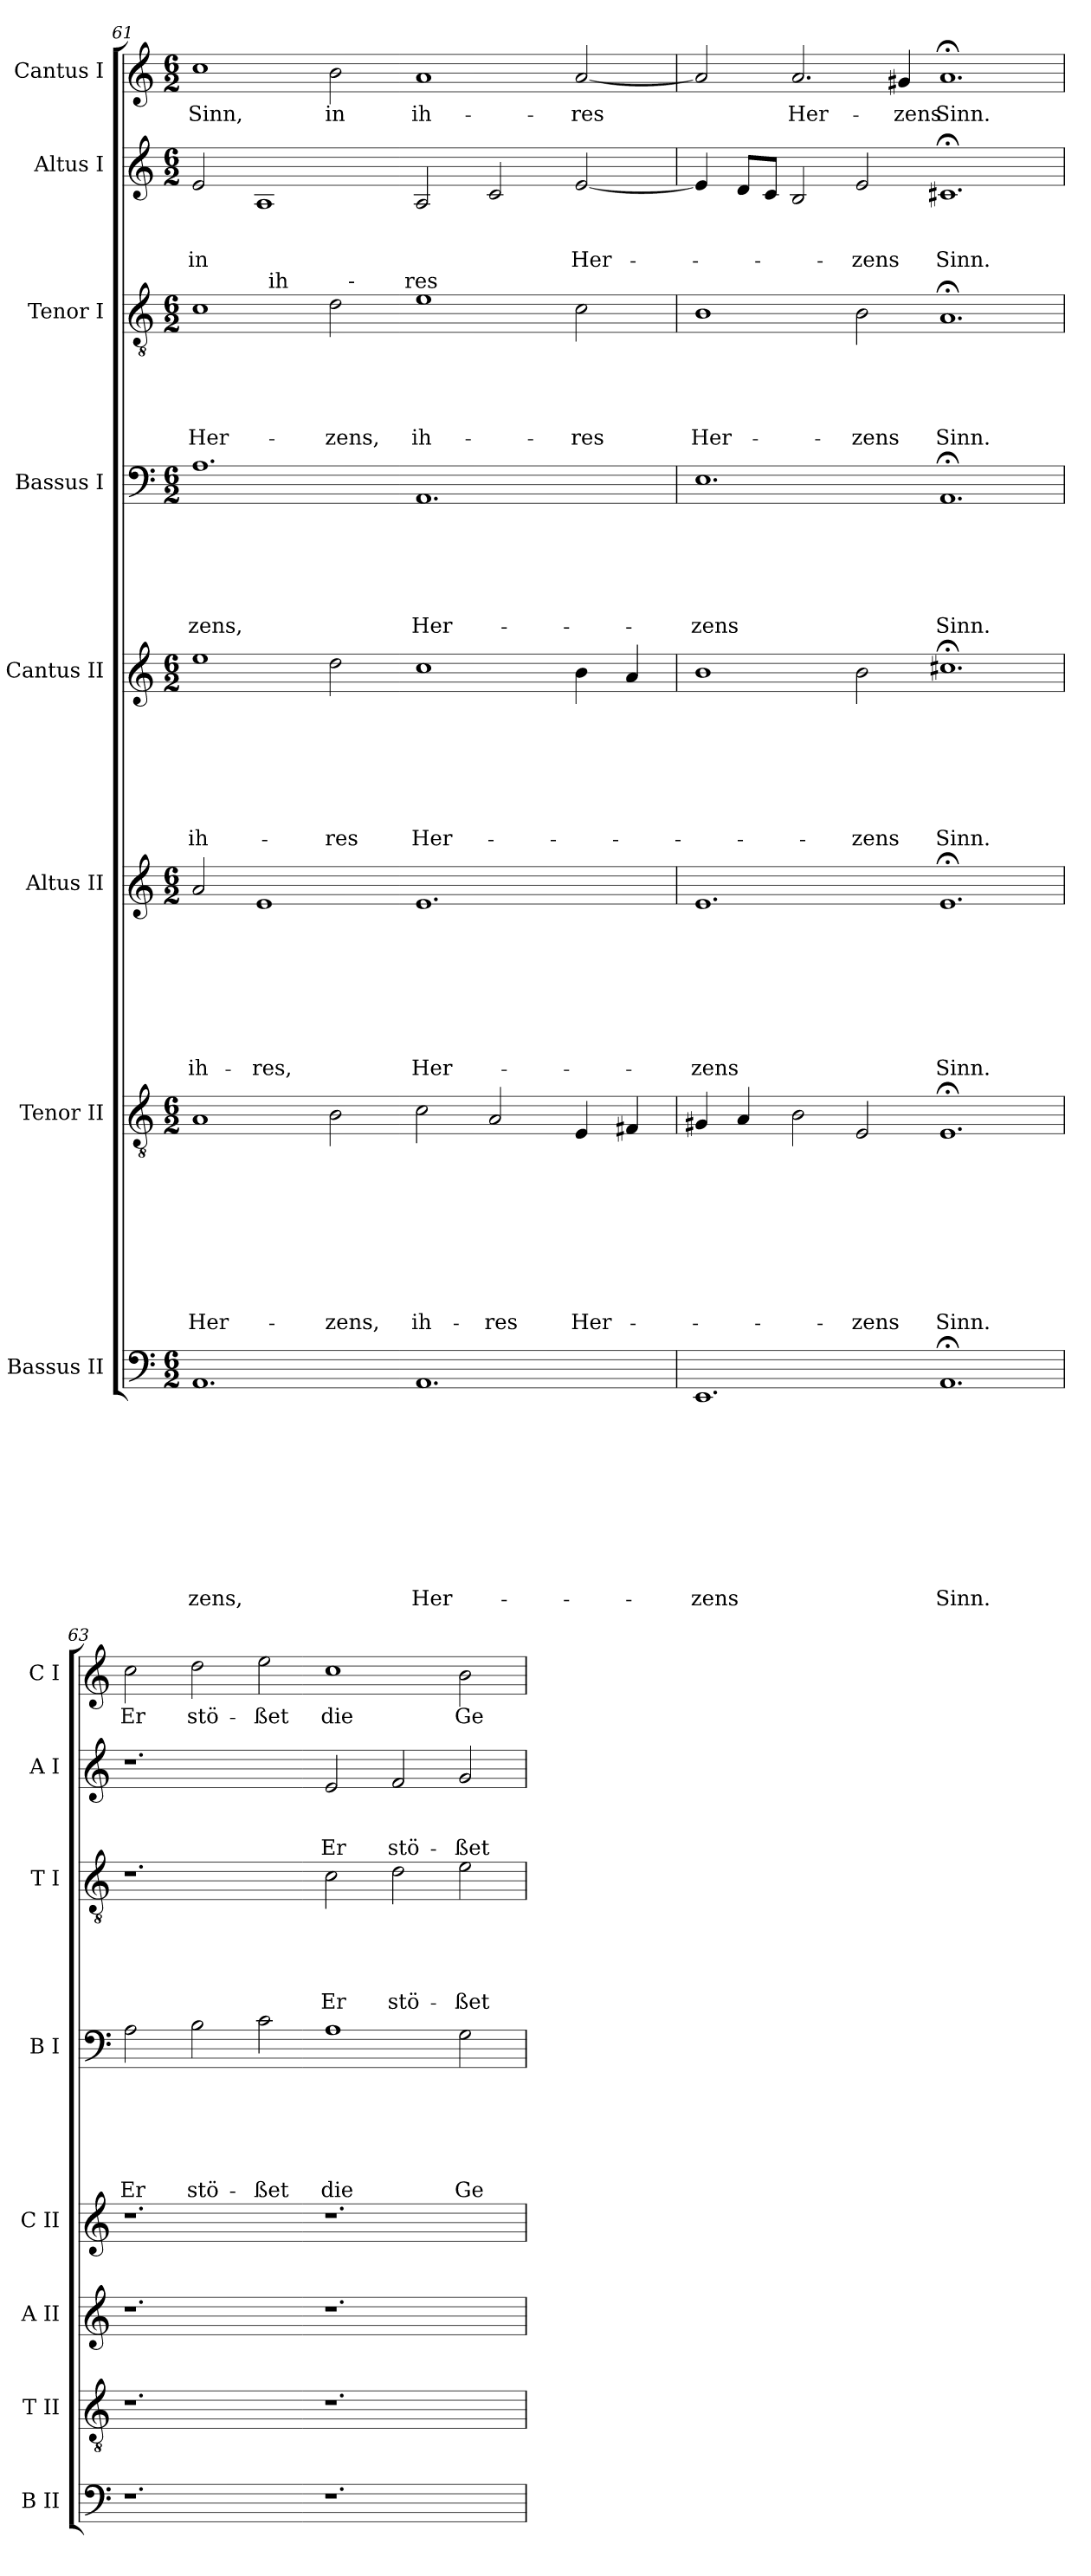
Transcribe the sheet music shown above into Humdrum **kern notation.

**kern	**text	**text	**text	**text	**text	**text	**text	**text	**text	**text	**kern	**text	**text	**text	**text	**text	**text	**text	**text	**text	**kern	**text	**text	**text	**text	**text	**text	**text	**text	**kern	**text	**text	**text	**text	**text	**text	**text	**kern	**text	**text	**text	**text	**text	**text	**kern	**text	**text	**text	**text	**text	**kern	**text	**text	**text	**kern	**text
*part8	*part8	*part8	*part8	*part8	*part8	*part8	*part8	*part8	*part8	*part8	*part7	*part7	*part7	*part7	*part7	*part7	*part7	*part7	*part7	*part7	*part6	*part6	*part6	*part6	*part6	*part6	*part6	*part6	*part6	*part5	*part5	*part5	*part5	*part5	*part5	*part5	*part5	*part4	*part4	*part4	*part4	*part4	*part4	*part4	*part3	*part3	*part3	*part3	*part3	*part3	*part2	*part2	*part2	*part2	*part1	*part1
*staff8	*staff8	*staff8	*staff8	*staff8	*staff8	*staff8	*staff8	*staff8	*staff8	*staff8	*staff7	*staff7	*staff7	*staff7	*staff7	*staff7	*staff7	*staff7	*staff7	*staff7	*staff6	*staff6	*staff6	*staff6	*staff6	*staff6	*staff6	*staff6	*staff6	*staff5	*staff5	*staff5	*staff5	*staff5	*staff5	*staff5	*staff5	*staff4	*staff4	*staff4	*staff4	*staff4	*staff4	*staff4	*staff3	*staff3	*staff3	*staff3	*staff3	*staff3	*staff2	*staff2	*staff2	*staff2	*staff1	*staff1
*I"Bassus II	*	*	*	*	*	*	*	*	*	*	*I"Tenor II	*	*	*	*	*	*	*	*	*	*I"Altus II	*	*	*	*	*	*	*	*	*I"Cantus II	*	*	*	*	*	*	*	*I"Bassus I	*	*	*	*	*	*	*I"Tenor I	*	*	*	*	*	*I"Altus I	*	*	*	*I"Cantus I	*
*I'B II	*	*	*	*	*	*	*	*	*	*	*I'T II	*	*	*	*	*	*	*	*	*	*I'A II	*	*	*	*	*	*	*	*	*I'C II	*	*	*	*	*	*	*	*I'B I	*	*	*	*	*	*	*I'T I	*	*	*	*	*	*I'A I	*	*	*	*I'C I	*
*clefF4	*	*	*	*	*	*	*	*	*	*	*clefGv2	*	*	*	*	*	*	*	*	*	*clefG2	*	*	*	*	*	*	*	*	*clefG2	*	*	*	*	*	*	*	*clefF4	*	*	*	*	*	*	*clefGv2	*	*	*	*	*	*clefG2	*	*	*	*clefG2	*
*k[]	*	*	*	*	*	*	*	*	*	*	*k[]	*	*	*	*	*	*	*	*	*	*k[]	*	*	*	*	*	*	*	*	*k[]	*	*	*	*	*	*	*	*k[]	*	*	*	*	*	*	*k[]	*	*	*	*	*	*k[]	*	*	*	*k[]	*
*C:	*	*	*	*	*	*	*	*	*	*	*C:	*	*	*	*	*	*	*	*	*	*C:	*	*	*	*	*	*	*	*	*C:	*	*	*	*	*	*	*	*C:	*	*	*	*	*	*	*C:	*	*	*	*	*	*C:	*	*	*	*C:	*
*M6/2	*	*	*	*	*	*	*	*	*	*	*M6/2	*	*	*	*	*	*	*	*	*	*M6/2	*	*	*	*	*	*	*	*	*M6/2	*	*	*	*	*	*	*	*M6/2	*	*	*	*	*	*	*M6/2	*	*	*	*	*	*M6/2	*	*	*	*M6/2	*
=61	=61	=61	=61	=61	=61	=61	=61	=61	=61	=61	=61	=61	=61	=61	=61	=61	=61	=61	=61	=61	=61	=61	=61	=61	=61	=61	=61	=61	=61	=61	=61	=61	=61	=61	=61	=61	=61	=61	=61	=61	=61	=61	=61	=61	=61	=61	=61	=61	=61	=61	=61	=61	=61	=61	=61	=61
!	!	!	!	!	!	!	!	!	!	!LO:LY:b	!	!	!	!	!	!	!	!	!	!LO:LY:b	!	!	!	!	!	!	!	!	!LO:LY:b	!	!	!	!	!	!	!	!LO:LY:b	!	!	!	!	!	!	!LO:LY:b	!	!	!	!	!	!LO:LY:b	!	!	!	!LO:LY:b	!	!LO:LY:b
*	*	*	*	*	*	*	*	*	*	*	*	*	*	*	*	*	*	*	*	*	*	*	*	*	*	*	*	*	*	*	*	*	*	*	*	*	*	*	*	*	*	*	*	*	*^	*	*	*	*	*	*	*	*	*	*	*
*	*	*	*	*	*	*	*	*	*	*	*	*	*	*	*	*	*	*	*	*	*	*	*	*	*	*	*	*	*	*	*	*	*	*	*	*	*	*	*	*	*	*	*	*	*	*^	*	*	*	*	*	*	*	*	*	*	*
*	*	*	*	*	*	*	*	*	*	*	*	*	*	*	*	*	*	*	*	*	*	*	*	*	*	*	*	*	*	*	*	*	*	*	*	*	*	*	*	*	*	*	*	*	*	*	*^	*	*	*	*	*	*	*	*	*	*	*
1.AA	.	.	.	.	.	.	.	.	.	-zens,	1A	.	.	.	.	.	.	.	.	Her-	2a/	.	.	.	.	.	.	.	ih-	1ee	.	.	.	.	.	.	ih-	1.A	.	.	.	.	.	-zens,	1c	2ryy	1ryy	1ryy	.	.	.	.	Her-	2e/	.	.	in	1cc	Sinn,
!	!	!	!	!	!	!	!	!	!	!	!	!	!	!	!	!	!	!	!	!	!	!	!	!	!	!	!	!	!LO:LY:b	!	!	!	!	!	!	!	!	!	!	!	!	!	!	!	!	!	!	!	!	!	!	!	!	!	!	!	!	!	!
.	.	.	.	.	.	.	.	.	.	.	.	.	.	.	.	.	.	.	.	.	1e	.	.	.	.	.	.	.	-res,	.	.	.	.	.	.	.	.	.	.	.	.	.	.	.	.	32ryy	.	.	.	.	.	.	.	1A	.	.	.	.	.
!	!	!	!	!	!	!	!	!	!	!	!	!	!	!	!	!	!	!	!	!	!	!	!	!	!	!	!	!	!	!	!	!	!	!	!	!	!	!	!	!	!	!	!	!	!	!LO:TX:a:t=ih	!	!	!	!	!	!	!	!	!	!	!	!	!
.	.	.	.	.	.	.	.	.	.	.	.	.	.	.	.	.	.	.	.	.	.	.	.	.	.	.	.	.	.	.	.	.	.	.	.	.	.	.	.	.	.	.	.	.	.	1ryy	.	.	.	.	.	.	.	.	.	.	.	.	.
!	!	!	!	!	!	!	!	!	!	!	!	!	!	!	!	!	!	!	!	!LO:LY:b	!	!	!	!	!	!	!	!	!	!	!	!	!	!	!	!	!LO:LY:b	!	!	!	!	!	!	!	!	!	!	!	!	!	!	!	!LO:LY:b	!	!	!	!	!	!LO:LY:b
.	.	.	.	.	.	.	.	.	.	.	2B\	.	.	.	.	.	.	.	.	-zens,	.	.	.	.	.	.	.	.	.	2dd\	.	.	.	.	.	.	-res	.	.	.	.	.	.	.	2d\	.	16ryy	4...ryy	.	.	.	.	-zens,	.	.	.	.	2b\	in
!	!	!	!	!	!	!	!	!	!	!	!	!	!	!	!	!	!	!	!	!	!	!	!	!	!	!	!	!	!	!	!	!	!	!	!	!	!	!	!	!	!	!	!	!	!	!	!LO:TX:a:t=-	!	!	!	!	!	!	!	!	!	!	!	!
.	.	.	.	.	.	.	.	.	.	.	.	.	.	.	.	.	.	.	.	.	.	.	.	.	.	.	.	.	.	.	.	.	.	.	.	.	.	.	.	.	.	.	.	.	.	.	1ryy	.	.	.	.	.	.	.	.	.	.	.	.
!	!	!	!	!	!	!	!	!	!	!	!	!	!	!	!	!	!	!	!	!	!	!	!	!	!	!	!	!	!	!	!	!	!	!	!	!	!	!	!	!	!	!	!	!	!	!	!	!LO:TX:a:t=res	!	!	!	!	!	!	!	!	!	!	!
.	.	.	.	.	.	.	.	.	.	.	.	.	.	.	.	.	.	.	.	.	.	.	.	.	.	.	.	.	.	.	.	.	.	.	.	.	.	.	.	.	.	.	.	.	.	.	.	1ryy	.	.	.	.	.	.	.	.	.	.	.
!	!	!	!	!	!	!	!	!	!	!LO:LY:b	!	!	!	!	!	!	!	!	!	!LO:LY:b	!	!	!	!	!	!	!	!	!LO:LY:b	!	!	!	!	!	!	!	!LO:LY:b	!	!	!	!	!	!	!LO:LY:b	!	!	!	!	!	!	!	!	!LO:LY:b	!	!	!	!	!	!LO:LY:b
1.AA	.	.	.	.	.	.	.	.	.	Her-	2c\	.	.	.	.	.	.	.	.	ih-	1.e	.	.	.	.	.	.	.	Her-	1cc	.	.	.	.	.	.	Her-	1.AA	.	.	.	.	.	Her-	1e	.	.	.	.	.	.	.	ih-	2A/	.	.	.	1a	ih-
.	.	.	.	.	.	.	.	.	.	.	.	.	.	.	.	.	.	.	.	.	.	.	.	.	.	.	.	.	.	.	.	.	.	.	.	.	.	.	.	.	.	.	.	.	.	1ryy	.	.	.	.	.	.	.	.	.	.	.	.	.
!	!	!	!	!	!	!	!	!	!	!	!	!	!	!	!	!	!	!	!	!LO:LY:b	!	!	!	!	!	!	!	!	!	!	!	!	!	!	!	!	!	!	!	!	!	!	!	!	!	!	!	!	!	!	!	!	!	!	!	!	!	!	!
.	.	.	.	.	.	.	.	.	.	.	2A/	.	.	.	.	.	.	.	.	-res	.	.	.	.	.	.	.	.	.	.	.	.	.	.	.	.	.	.	.	.	.	.	.	.	.	.	.	.	.	.	.	.	.	2c/	.	.	.	.	.
.	.	.	.	.	.	.	.	.	.	.	.	.	.	.	.	.	.	.	.	.	.	.	.	.	.	.	.	.	.	.	.	.	.	.	.	.	.	.	.	.	.	.	.	.	.	.	2...ryy	.	.	.	.	.	.	.	.	.	.	.	.
.	.	.	.	.	.	.	.	.	.	.	.	.	.	.	.	.	.	.	.	.	.	.	.	.	.	.	.	.	.	.	.	.	.	.	.	.	.	.	.	.	.	.	.	.	.	.	.	2ryy	.	.	.	.	.	.	.	.	.	.	.
!	!	!	!	!	!	!	!	!	!	!	!	!	!	!	!	!	!	!	!	!LO:LY:b	!	!	!	!	!	!	!	!	!	!	!	!	!	!	!	!	!	!	!	!	!	!	!	!	!	!	!	!	!	!	!	!	!LO:LY:b	!	!	!	!LO:LY:b	!	!LO:LY:b
.	.	.	.	.	.	.	.	.	.	.	4E/	.	.	.	.	.	.	.	.	Her-	.	.	.	.	.	.	.	.	.	4b\	.	.	.	.	.	.	.	.	.	.	.	.	.	.	2c\	.	.	.	.	.	.	.	-res	[<2e/	.	.	Her-	[<2a/	-res
.	.	.	.	.	.	.	.	.	.	.	.	.	.	.	.	.	.	.	.	.	.	.	.	.	.	.	.	.	.	.	.	.	.	.	.	.	.	.	.	.	.	.	.	.	.	4...ryy	.	.	.	.	.	.	.	.	.	.	.	.	.
.	.	.	.	.	.	.	.	.	.	.	4F#X/	.	.	.	.	.	.	.	.	.	.	.	.	.	.	.	.	.	.	4a/	.	.	.	.	.	.	.	.	.	.	.	.	.	.	.	.	.	.	.	.	.	.	.	.	.	.	.	.	.
.	.	.	.	.	.	.	.	.	.	.	.	.	.	.	.	.	.	.	.	.	.	.	.	.	.	.	.	.	.	.	.	.	.	.	.	.	.	.	.	.	.	.	.	.	.	.	.	32ryy	.	.	.	.	.	.	.	.	.	.	.
=62	=62	=62	=62	=62	=62	=62	=62	=62	=62	=62	=62	=62	=62	=62	=62	=62	=62	=62	=62	=62	=62	=62	=62	=62	=62	=62	=62	=62	=62	=62	=62	=62	=62	=62	=62	=62	=62	=62	=62	=62	=62	=62	=62	=62	=62	=62	=62	=62	=62	=62	=62	=62	=62	=62	=62	=62	=62	=62	=62
!	!	!	!	!	!	!	!	!	!	!LO:LY:b	!	!	!	!	!	!	!	!	!	!	!	!	!	!	!	!	!	!	!LO:LY:b	!	!	!	!	!	!	!	!	!	!	!	!	!	!	!LO:LY:b	!	!	!	!	!	!	!	!	!LO:LY:b	!	!	!	!	!	!
*	*	*	*	*	*	*	*	*	*	*	*	*	*	*	*	*	*	*	*	*	*	*	*	*	*	*	*	*	*	*	*	*	*	*	*	*	*	*	*	*	*	*	*	*	*v	*v	*v	*v	*	*	*	*	*	*	*	*	*	*	*
1.EE	.	.	.	.	.	.	.	.	.	-zens	4G#X/	.	.	.	.	.	.	.	.	.	1.e	.	.	.	.	.	.	.	-zens	1b	.	.	.	.	.	.	.	1.E	.	.	.	.	.	-zens	1B	.	.	.	.	Her-	4e/]	.	.	.	2a/]	.
.	.	.	.	.	.	.	.	.	.	.	4A/	.	.	.	.	.	.	.	.	.	.	.	.	.	.	.	.	.	.	.	.	.	.	.	.	.	.	.	.	.	.	.	.	.	.	.	.	.	.	.	8d/L	.	.	.	.	.
.	.	.	.	.	.	.	.	.	.	.	.	.	.	.	.	.	.	.	.	.	.	.	.	.	.	.	.	.	.	.	.	.	.	.	.	.	.	.	.	.	.	.	.	.	.	.	.	.	.	.	8c/J	.	.	.	.	.
!	!	!	!	!	!	!	!	!	!	!	!	!	!	!	!	!	!	!	!	!	!	!	!	!	!	!	!	!	!	!	!	!	!	!	!	!	!	!	!	!	!	!	!	!	!	!	!	!	!	!	!	!	!	!	!	!LO:LY:b
.	.	.	.	.	.	.	.	.	.	.	2B\	.	.	.	.	.	.	.	.	.	.	.	.	.	.	.	.	.	.	.	.	.	.	.	.	.	.	.	.	.	.	.	.	.	.	.	.	.	.	.	2B/	.	.	.	2.a/	Her-
!	!	!	!	!	!	!	!	!	!	!	!	!	!	!	!	!	!	!	!	!LO:LY:b	!	!	!	!	!	!	!	!	!	!	!	!	!	!	!	!	!LO:LY:b	!	!	!	!	!	!	!	!	!	!	!	!	!LO:LY:b	!	!	!	!LO:LY:b	!	!
.	.	.	.	.	.	.	.	.	.	.	2E/	.	.	.	.	.	.	.	.	-zens	.	.	.	.	.	.	.	.	.	2b\	.	.	.	.	.	.	-zens	.	.	.	.	.	.	.	2B\	.	.	.	.	-zens	2e/	.	.	-zens	.	.
!	!	!	!	!	!	!	!	!	!	!	!	!	!	!	!	!	!	!	!	!	!	!	!	!	!	!	!	!	!	!	!	!	!	!	!	!	!	!	!	!	!	!	!	!	!	!	!	!	!	!	!	!	!	!	!	!LO:LY:b
.	.	.	.	.	.	.	.	.	.	.	.	.	.	.	.	.	.	.	.	.	.	.	.	.	.	.	.	.	.	.	.	.	.	.	.	.	.	.	.	.	.	.	.	.	.	.	.	.	.	.	.	.	.	.	4g#X/	-zens
!	!	!	!	!	!	!	!	!	!	!LO:LY:b	!	!	!	!	!	!	!	!	!	!LO:LY:b	!	!	!	!	!	!	!	!	!LO:LY:b	!	!	!	!	!	!	!	!LO:LY:b	!	!	!	!	!	!	!LO:LY:b	!	!	!	!	!	!LO:LY:b	!	!	!	!LO:LY:b	!	!LO:LY:b
1.AA;	.	.	.	.	.	.	.	.	.	Sinn.	1.E;	.	.	.	.	.	.	.	.	Sinn.	1.e;	.	.	.	.	.	.	.	Sinn.	1.cc#X;<	.	.	.	.	.	.	Sinn.	1.AA;	.	.	.	.	.	Sinn.	1.A;	.	.	.	.	Sinn.	1.c#X;	.	.	Sinn.	1.a;	Sinn.
!!LO:PB:g=z
=63	=63	=63	=63	=63	=63	=63	=63	=63	=63	=63	=63	=63	=63	=63	=63	=63	=63	=63	=63	=63	=63	=63	=63	=63	=63	=63	=63	=63	=63	=63	=63	=63	=63	=63	=63	=63	=63	=63	=63	=63	=63	=63	=63	=63	=63	=63	=63	=63	=63	=63	=63	=63	=63	=63	=63	=63
!	!	!	!	!	!	!	!	!	!	!	!	!	!	!	!	!	!	!	!	!	!	!	!	!	!	!	!	!	!	!	!	!	!	!	!	!	!	!	!	!	!	!	!	!LO:LY:b	!	!	!	!	!	!	!	!	!	!	!	!LO:LY:b
1.r	.	.	.	.	.	.	.	.	.	.	1.r	.	.	.	.	.	.	.	.	.	1.r	.	.	.	.	.	.	.	.	1.r	.	.	.	.	.	.	.	2A\	.	.	.	.	.	Er	1.r	.	.	.	.	.	1.r	.	.	.	2cc\	Er
!	!	!	!	!	!	!	!	!	!	!	!	!	!	!	!	!	!	!	!	!	!	!	!	!	!	!	!	!	!	!	!	!	!	!	!	!	!	!	!	!	!	!	!	!LO:LY:b	!	!	!	!	!	!	!	!	!	!	!	!LO:LY:b
.	.	.	.	.	.	.	.	.	.	.	.	.	.	.	.	.	.	.	.	.	.	.	.	.	.	.	.	.	.	.	.	.	.	.	.	.	.	2B\	.	.	.	.	.	stö-	.	.	.	.	.	.	.	.	.	.	2dd\	stö-
!	!	!	!	!	!	!	!	!	!	!	!	!	!	!	!	!	!	!	!	!	!	!	!	!	!	!	!	!	!	!	!	!	!	!	!	!	!	!	!	!	!	!	!	!LO:LY:b	!	!	!	!	!	!	!	!	!	!	!	!LO:LY:b
.	.	.	.	.	.	.	.	.	.	.	.	.	.	.	.	.	.	.	.	.	.	.	.	.	.	.	.	.	.	.	.	.	.	.	.	.	.	2c\	.	.	.	.	.	-ßet	.	.	.	.	.	.	.	.	.	.	2ee\	-ßet
!	!	!	!	!	!	!	!	!	!	!	!	!	!	!	!	!	!	!	!	!	!	!	!	!	!	!	!	!	!	!	!	!	!	!	!	!	!	!	!	!	!	!	!	!LO:LY:b	!	!	!	!	!	!LO:LY:b	!	!	!	!LO:LY:b	!	!LO:LY:b
1.r	.	.	.	.	.	.	.	.	.	.	1.r	.	.	.	.	.	.	.	.	.	1.r	.	.	.	.	.	.	.	.	1.r	.	.	.	.	.	.	.	1A	.	.	.	.	.	die	2c\	.	.	.	.	Er	2e/	.	.	Er	1cc	die
!	!	!	!	!	!	!	!	!	!	!	!	!	!	!	!	!	!	!	!	!	!	!	!	!	!	!	!	!	!	!	!	!	!	!	!	!	!	!	!	!	!	!	!	!	!	!	!	!	!	!LO:LY:b	!	!	!	!LO:LY:b	!	!
.	.	.	.	.	.	.	.	.	.	.	.	.	.	.	.	.	.	.	.	.	.	.	.	.	.	.	.	.	.	.	.	.	.	.	.	.	.	.	.	.	.	.	.	.	2d\	.	.	.	.	stö-	2f/	.	.	stö-	.	.
!	!	!	!	!	!	!	!	!	!	!	!	!	!	!	!	!	!	!	!	!	!	!	!	!	!	!	!	!	!	!	!	!	!	!	!	!	!	!	!	!	!	!	!	!LO:LY:b	!	!	!	!	!	!LO:LY:b	!	!	!	!LO:LY:b	!	!LO:LY:b
.	.	.	.	.	.	.	.	.	.	.	.	.	.	.	.	.	.	.	.	.	.	.	.	.	.	.	.	.	.	.	.	.	.	.	.	.	.	2G\	.	.	.	.	.	Ge-	2e\	.	.	.	.	-ßet	2g/	.	.	-ßet	2b\	Ge-
=	=	=	=	=	=	=	=	=	=	=	=	=	=	=	=	=	=	=	=	=	=	=	=	=	=	=	=	=	=	=	=	=	=	=	=	=	=	=	=	=	=	=	=	=	=	=	=	=	=	=	=	=	=	=	=	=
*-	*-	*-	*-	*-	*-	*-	*-	*-	*-	*-	*-	*-	*-	*-	*-	*-	*-	*-	*-	*-	*-	*-	*-	*-	*-	*-	*-	*-	*-	*-	*-	*-	*-	*-	*-	*-	*-	*-	*-	*-	*-	*-	*-	*-	*-	*-	*-	*-	*-	*-	*-	*-	*-	*-	*-	*-
